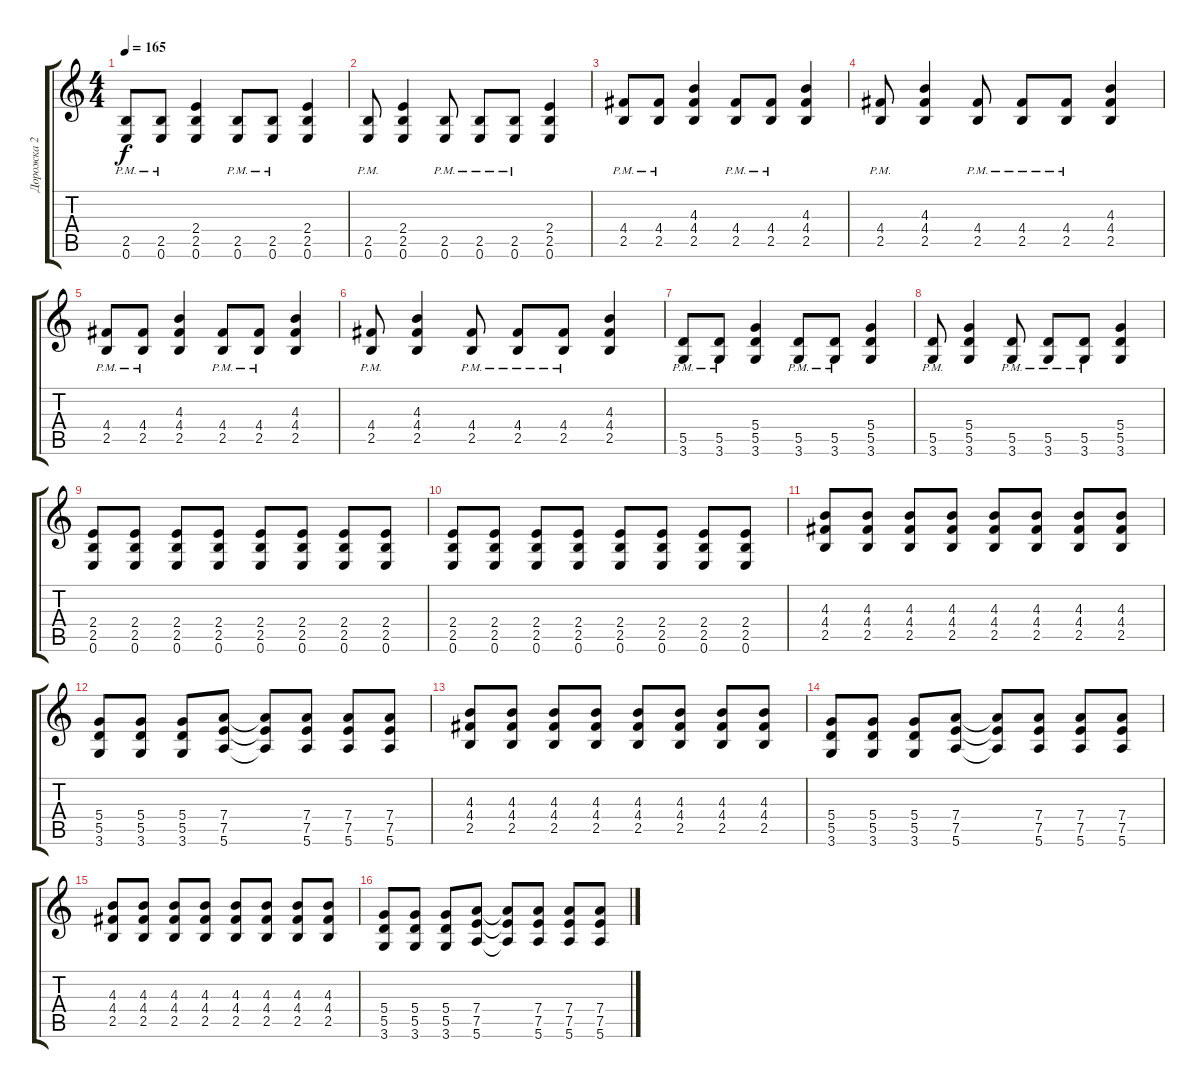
\track ("Дорожка 2" "Дорожка 2") {instrument distortionguitar}
\staff {score tabs}
\tuning (E4 B3 G3 D3 A2 E2) {hide}
\ts (4 4)
\tempo 165
\clef g2
\ks c
(2.5{pm} 0.6{pm}).8{dy f} (2.5{pm} 0.6{pm}).8 (2.4 2.5 0.6).4 (2.5{pm} 0.6{pm}).8 (2.5{pm} 0.6{pm}).8 (2.4 2.5 0.6).4 |
(2.5{pm} 0.6{pm}).8 (2.4 2.5 0.6).4 (2.5{pm} 0.6{pm}).8 (2.5{pm} 0.6{pm}).8 (2.5{pm} 0.6{pm}).8 (2.4 2.5 0.6).4 |
(4.4{pm} 2.5{pm}).8 (4.4{pm} 2.5{pm}).8 (4.3 4.4 2.5).4 (4.4{pm} 2.5{pm}).8 (4.4{pm} 2.5{pm}).8 (4.3 4.4 2.5).4 |
(4.4{pm} 2.5{pm}).8 (4.3 4.4 2.5).4 (4.4{pm} 2.5{pm}).8 (4.4{pm} 2.5{pm}).8 (4.4{pm} 2.5{pm}).8 (4.3 4.4 2.5).4 |
(4.4{pm} 2.5{pm}).8 (4.4{pm} 2.5{pm}).8 (4.3 4.4 2.5).4 (4.4{pm} 2.5{pm}).8 (4.4{pm} 2.5{pm}).8 (4.3 4.4 2.5).4 |
(4.4{pm} 2.5{pm}).8 (4.3 4.4 2.5).4 (4.4{pm} 2.5{pm}).8 (4.4{pm} 2.5{pm}).8 (4.4{pm} 2.5{pm}).8 (4.3 4.4 2.5).4 |
(5.5{pm} 3.6{pm}).8 (5.5{pm} 3.6{pm}).8 (5.4 5.5 3.6).4 (5.5{pm} 3.6{pm}).8 (5.5{pm} 3.6{pm}).8 (5.4 5.5 3.6).4 |
(5.5{pm} 3.6{pm}).8 (5.4 5.5 3.6).4 (5.5{pm} 3.6{pm}).8 (5.5{pm} 3.6{pm}).8 (5.5{pm} 3.6{pm}).8 (5.4 5.5 3.6).4 |
(2.4 2.5 0.6).8 (2.4 2.5 0.6).8 (2.4 2.5 0.6).8 (2.4 2.5 0.6).8 (2.4 2.5 0.6).8 (2.4 2.5 0.6).8 (2.4 2.5 0.6).8 (2.4 2.5 0.6).8 |
(2.4 2.5 0.6).8 (2.4 2.5 0.6).8 (2.4 2.5 0.6).8 (2.4 2.5 0.6).8 (2.4 2.5 0.6).8 (2.4 2.5 0.6).8 (2.4 2.5 0.6).8 (2.4 2.5 0.6).8 |
(4.3 4.4 2.5).8 (4.3 4.4 2.5).8 (4.3 4.4 2.5).8 (4.3 4.4 2.5).8 (4.3 4.4 2.5).8 (4.3 4.4 2.5).8 (4.3 4.4 2.5).8 (4.3 4.4 2.5).8 |
(5.4 5.5 3.6).8 (5.4 5.5 3.6).8 (5.4 5.5 3.6).8 (7.4 7.5 5.6).8 (7.4{t} 7.5{t} 5.6{t}).8 (7.4 7.5 5.6).8 (7.4 7.5 5.6).8 (7.4 7.5 5.6).8 |
(4.3 4.4 2.5).8 (4.3 4.4 2.5).8 (4.3 4.4 2.5).8 (4.3 4.4 2.5).8 (4.3 4.4 2.5).8 (4.3 4.4 2.5).8 (4.3 4.4 2.5).8 (4.3 4.4 2.5).8 |
(5.4 5.5 3.6).8 (5.4 5.5 3.6).8 (5.4 5.5 3.6).8 (7.4 7.5 5.6).8 (7.4{t} 7.5{t} 5.6{t}).8 (7.4 7.5 5.6).8 (7.4 7.5 5.6).8 (7.4 7.5 5.6).8 |
(4.3 4.4 2.5).8 (4.3 4.4 2.5).8 (4.3 4.4 2.5).8 (4.3 4.4 2.5).8 (4.3 4.4 2.5).8 (4.3 4.4 2.5).8 (4.3 4.4 2.5).8 (4.3 4.4 2.5).8 |
(5.4 5.5 3.6).8 (5.4 5.5 3.6).8 (5.4 5.5 3.6).8 (7.4 7.5 5.6).8 (7.4{t} 7.5{t} 5.6{t}).8 (7.4 7.5 5.6).8 (7.4 7.5 5.6).8 (7.4 7.5 5.6).8
